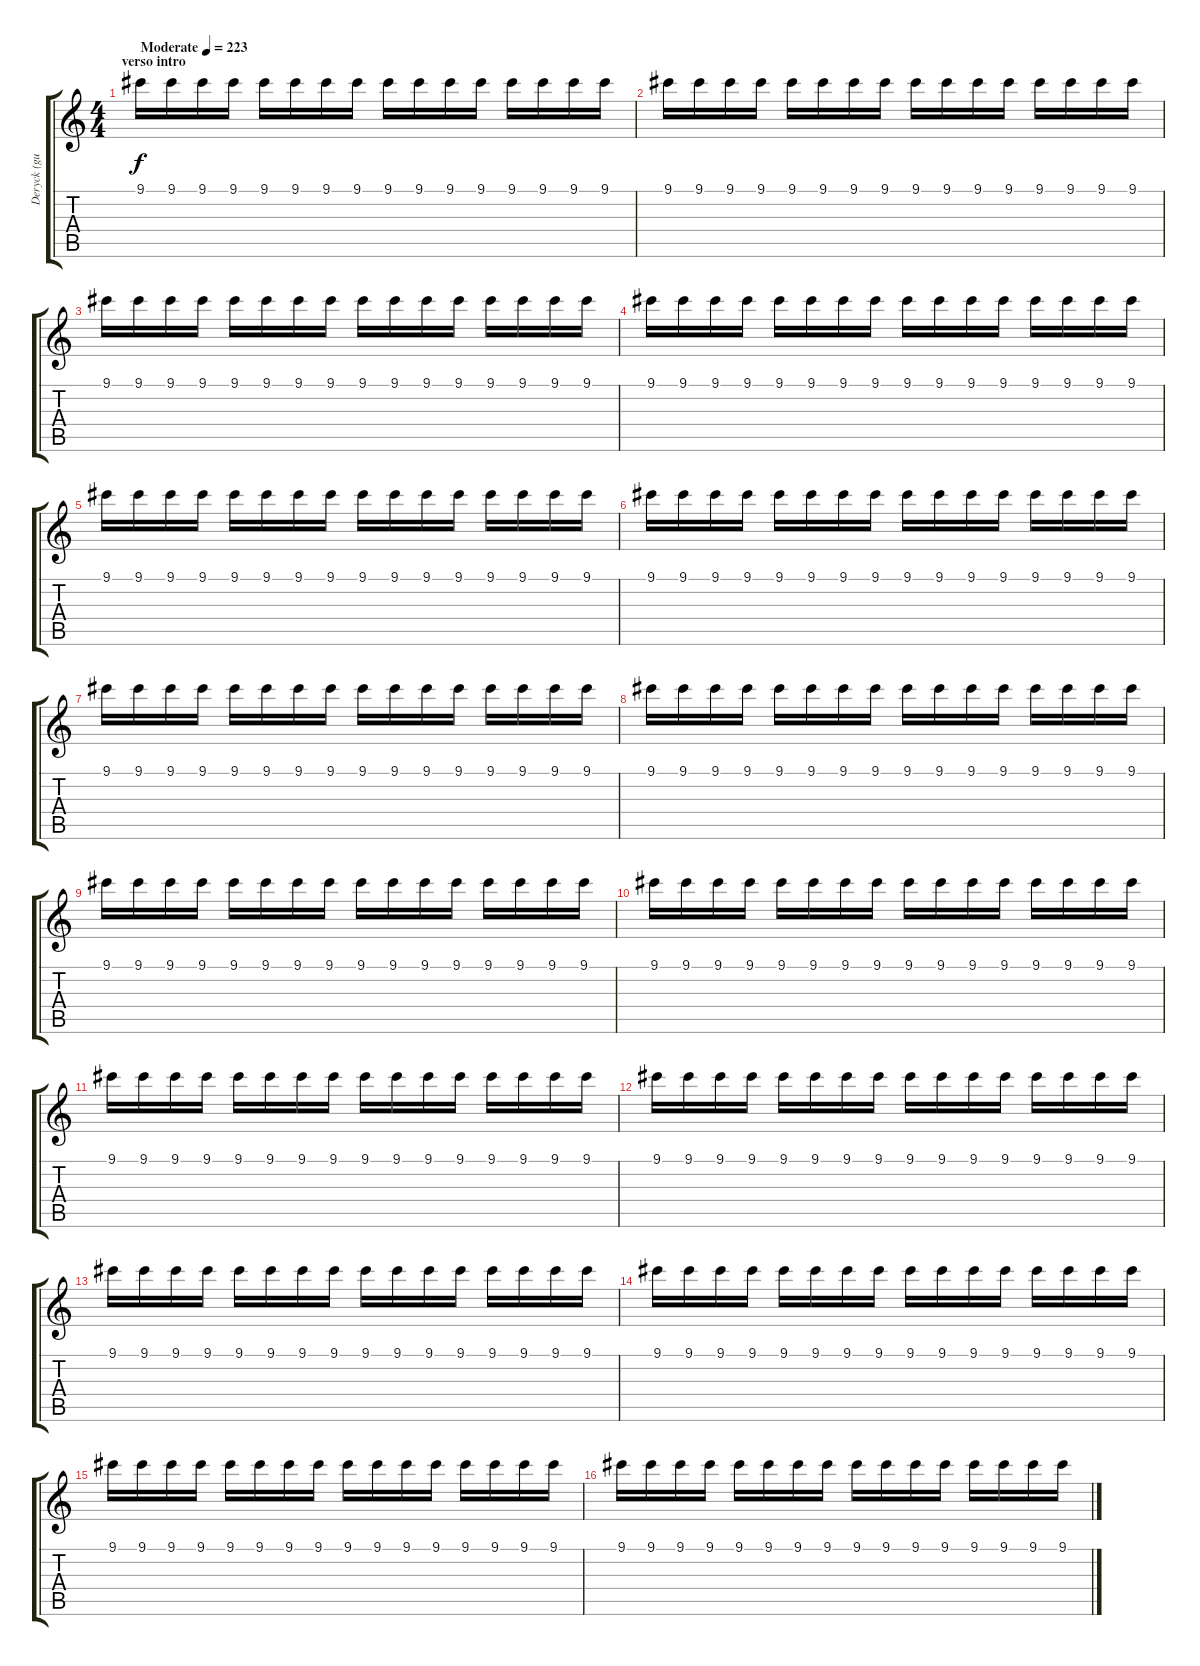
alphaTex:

\track ("Deryck (guitar 3)" "Deryck (gu") {instrument electricguitarclean}
\staff {score tabs}
\tuning (E4 B3 G3 D3 A2 E2) {hide}
\ts (4 4)
\section ("" "verso intro")
\tempo (223 "Moderate")
\clef g2
\ks c
9.1.16{dy f volume 4 instrument electricguitarclean} 9.1.16 9.1.16 9.1.16 9.1.16 9.1.16 9.1.16 9.1.16 9.1.16 9.1.16 9.1.16 9.1.16 9.1.16 9.1.16 9.1.16 9.1.16 |
9.1.16 9.1.16 9.1.16 9.1.16 9.1.16 9.1.16 9.1.16 9.1.16 9.1.16 9.1.16 9.1.16 9.1.16 9.1.16 9.1.16 9.1.16 9.1.16 |
9.1.16 9.1.16 9.1.16 9.1.16 9.1.16 9.1.16 9.1.16 9.1.16 9.1.16 9.1.16 9.1.16 9.1.16 9.1.16 9.1.16 9.1.16 9.1.16 |
9.1.16 9.1.16 9.1.16 9.1.16 9.1.16 9.1.16 9.1.16 9.1.16 9.1.16 9.1.16 9.1.16 9.1.16 9.1.16 9.1.16 9.1.16 9.1.16 |
9.1.16 9.1.16 9.1.16 9.1.16 9.1.16 9.1.16 9.1.16 9.1.16 9.1.16 9.1.16 9.1.16 9.1.16 9.1.16 9.1.16 9.1.16 9.1.16 |
9.1.16 9.1.16 9.1.16 9.1.16 9.1.16 9.1.16 9.1.16 9.1.16 9.1.16 9.1.16 9.1.16 9.1.16 9.1.16 9.1.16 9.1.16 9.1.16 |
9.1.16 9.1.16 9.1.16 9.1.16 9.1.16 9.1.16 9.1.16 9.1.16 9.1.16 9.1.16 9.1.16 9.1.16 9.1.16 9.1.16 9.1.16 9.1.16 |
9.1.16 9.1.16 9.1.16 9.1.16 9.1.16 9.1.16 9.1.16 9.1.16 9.1.16 9.1.16 9.1.16 9.1.16 9.1.16 9.1.16 9.1.16 9.1.16 |
9.1.16 9.1.16 9.1.16 9.1.16 9.1.16 9.1.16 9.1.16 9.1.16 9.1.16 9.1.16 9.1.16 9.1.16 9.1.16 9.1.16 9.1.16 9.1.16 |
9.1.16 9.1.16 9.1.16 9.1.16 9.1.16 9.1.16 9.1.16 9.1.16 9.1.16 9.1.16 9.1.16 9.1.16 9.1.16 9.1.16 9.1.16 9.1.16 |
9.1.16 9.1.16 9.1.16 9.1.16 9.1.16 9.1.16 9.1.16 9.1.16 9.1.16 9.1.16 9.1.16 9.1.16 9.1.16 9.1.16 9.1.16 9.1.16 |
9.1.16 9.1.16 9.1.16 9.1.16 9.1.16 9.1.16 9.1.16 9.1.16 9.1.16 9.1.16 9.1.16 9.1.16 9.1.16 9.1.16 9.1.16 9.1.16 |
9.1.16 9.1.16 9.1.16 9.1.16 9.1.16 9.1.16 9.1.16 9.1.16 9.1.16 9.1.16 9.1.16 9.1.16 9.1.16 9.1.16 9.1.16 9.1.16 |
9.1.16 9.1.16 9.1.16 9.1.16 9.1.16 9.1.16 9.1.16 9.1.16 9.1.16 9.1.16 9.1.16 9.1.16 9.1.16 9.1.16 9.1.16 9.1.16 |
9.1.16 9.1.16 9.1.16 9.1.16 9.1.16 9.1.16 9.1.16 9.1.16 9.1.16 9.1.16 9.1.16 9.1.16 9.1.16 9.1.16 9.1.16 9.1.16 |
9.1.16 9.1.16 9.1.16 9.1.16 9.1.16 9.1.16 9.1.16 9.1.16 9.1.16 9.1.16 9.1.16 9.1.16 9.1.16 9.1.16 9.1.16 9.1.16
